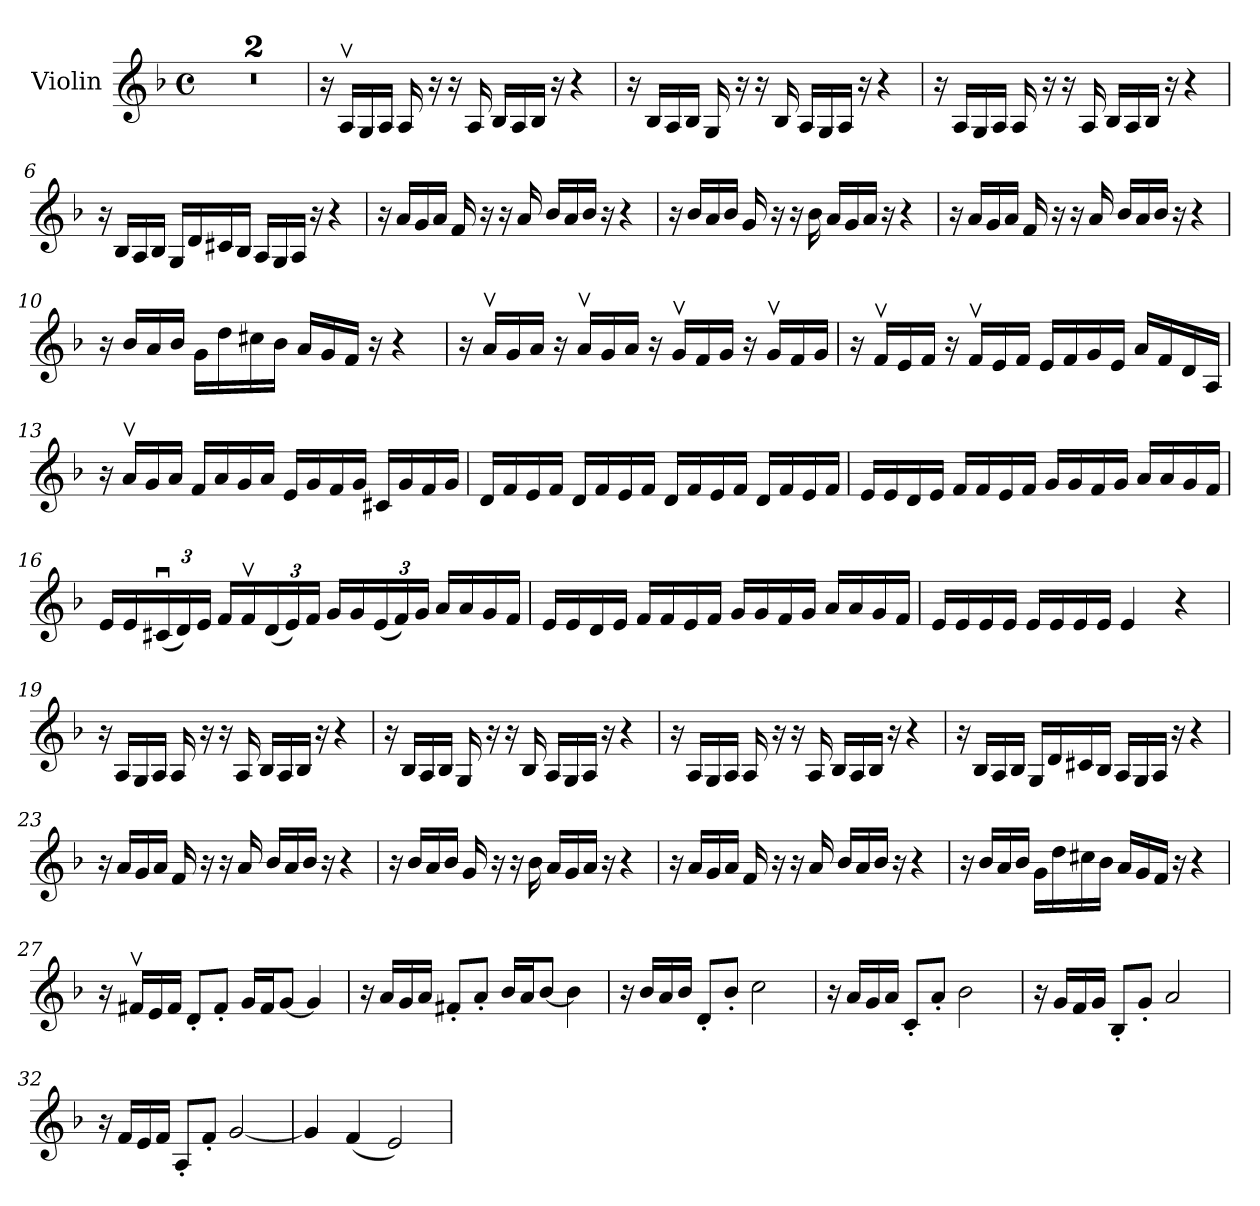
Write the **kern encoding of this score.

**kern
*part1
*staff1
*I"Violin
*I'Vln.
*clefG2
*k[b-]
*M4/4
*met(c)
=1
1r
=2
1r
=3
16r
16Av/LL
16G/
16A/JJ
16A/
16r
16r
16A/
16B-/LL
16A/
16B-/JJ
16r
4r
=4
16r
16B-/LL
16A/
16B-/JJ
16G/
16r
16r
16B-/
16A/LL
16G/
16A/JJ
16r
4r
!!LO:LB:g=z
=5
16r
16A/LL
16G/
16A/JJ
16A/
16r
16r
16A/
16B-/LL
16A/
16B-/JJ
16r
4r
=6
16r
16B-/LL
16A/
16B-/JJ
16G/LL
16d/
16c#X/
16B-/JJ
16A/LL
16G/
16A/JJ
16r
4r
!!LO:LB:g=z
=7
16r
16a/LL
16g/
16a/JJ
16f/
16r
16r
16a/
16b-/LL
16a/
16b-/JJ
16r
4r
=8
16r
16b-/LL
16a/
16b-/JJ
16g/
16r
16r
16b-\
16a/LL
16g/
16a/JJ
16r
4r
=9
16r
16a/LL
16g/
16a/JJ
16f/
16r
16r
16a/
16b-/LL
16a/
16b-/JJ
16r
4r
!!LO:LB:g=z
=10
16r
16b-/LL
16a/
16b-/JJ
16g\LL
16dd\
16cc#X\
16b-\JJ
16a/LL
16g/
16f/JJ
16r
4r
=11
16r
16av/LL
16g/
16a/JJ
16r
16av/LL
16g/
16a/JJ
16r
16gv/LL
16f/
16g/JJ
16r
16gv/LL
16f/
16g/JJ
=12
16r
16fv/LL
16e/
16f/JJ
16r
16fv/LL
16e/
16f/JJ
16e/LL
16f/
16g/
16e/JJ
16a/LL
16f/
16d/
16A/JJ
!!LO:LB:g=z
=13
16r
16av/LL
16g/
16a/JJ
16f/LL
16a/
16g/
16a/JJ
16e/LL
16g/
16f/
16g/JJ
16c#X/LL
16g/
16f/
16g/JJ
=14
16d/LL
16f/
16e/
16f/JJ
16d/LL
16f/
16e/
16f/JJ
16d/LL
16f/
16e/
16f/JJ
16d/LL
16f/
16e/
16f/JJ
!!LO:LB:g=z
=15
16e/LL
16e/
16d/
16e/JJ
16f/LL
16f/
16e/
16f/JJ
16g/LL
16g/
16f/
16g/JJ
16a/LL
16a/
16g/
16f/JJ
=16
16e/LL
16e/
*Xbrackettup
(<24c#Xu/
24d/)
24e/JJ
16f/LL
16fv/
(<24d/
24e/)
24f/JJ
16g/LL
16g/
(<24e/
24f/)
24g/JJ
16a/LL
16a/
16g/
16f/JJ
!!LO:LB:g=z
=17
16e/LL
16e/
16d/
16e/JJ
16f/LL
16f/
16e/
16f/JJ
16g/LL
16g/
16f/
16g/JJ
16a/LL
16a/
16g/
16f/JJ
=18
16e/LL
16e/
16e/
16e/JJ
16e/LL
16e/
16e/
16e/JJ
4e/
4r
=19
16r
16A/LL
16G/
16A/JJ
16A/
16r
16r
16A/
16B-/LL
16A/
16B-/JJ
16r
4r
!!LO:LB:g=z
=20
16r
16B-/LL
16A/
16B-/JJ
16G/
16r
16r
16B-/
16A/LL
16G/
16A/JJ
16r
4r
=21
16r
16A/LL
16G/
16A/JJ
16A/
16r
16r
16A/
16B-/LL
16A/
16B-/JJ
16r
4r
!!LO:LB:g=z
=22
16r
16B-/LL
16A/
16B-/JJ
16G/LL
16d/
16c#X/
16B-/JJ
16A/LL
16G/
16A/JJ
16r
4r
=23
16r
16a/LL
16g/
16a/JJ
16f/
16r
16r
16a/
16b-/LL
16a/
16b-/JJ
16r
4r
=24
16r
16b-/LL
16a/
16b-/JJ
16g/
16r
16r
16b-\
16a/LL
16g/
16a/JJ
16r
4r
!!LO:LB:g=z
=25
16r
16a/LL
16g/
16a/JJ
16f/
16r
16r
16a/
16b-/LL
16a/
16b-/JJ
16r
4r
=26
16r
16b-/LL
16a/
16b-/JJ
16g\LL
16dd\
16cc#X\
16b-\JJ
16a/LL
16g/
16f/JJ
16r
4r
=27
16r
16f#Xv/LL
16e/
16f#/JJ
8d'/L
8f#'/J
16g/LL
16f#/J
[8g/J
4g/]
!!LO:PB:g=z
=28
16r
16a/LL
16g/
16a/JJ
8f#X'/L
8a'/J
16b-/LL
16a/J
[8b-/J
4b-\]
=29
16r
16b-/LL
16a/
16b-/JJ
8d'/L
8b-'/J
2cc\
=30
16r
16a/LL
16g/
16a/JJ
8c'/L
8a'/J
2b-\
=31
16r
16g/LL
16f/
16g/JJ
8B-'/L
8g'/J
2a/
=32
16r
16f/LL
16e/
16f/JJ
8A'/L
8f'/J
[2g/
=33
4g/]
(<4f/
2e/)
=
*-
